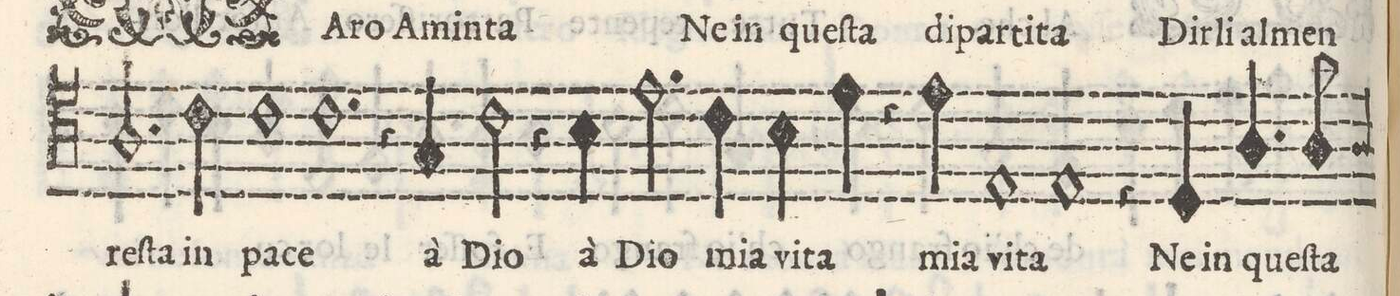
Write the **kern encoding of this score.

**kern	**text
*I"TENORE	*
*clefC4	*
*k[]	*
*met(c)	*
*M2/1	*
2.A/	reſ-
4c\	-ta in
1c	pa-
=12-	=12-
1.c	-ce
4r	.
4G/	à
=13-	=13-
2c\	Dio
4r	.
4B\	à
2.e\	Dio
4c\	mia
=14-	=14-
4B\	vi-
4e\	-ta
4r	.
4e\	mia
1E	vi-
=15-	=15-
1E	-ta
4r	.
4D/	Ne
4.A/	in queſ-
8A/	-ta
=16-	=16-
*-	*-
